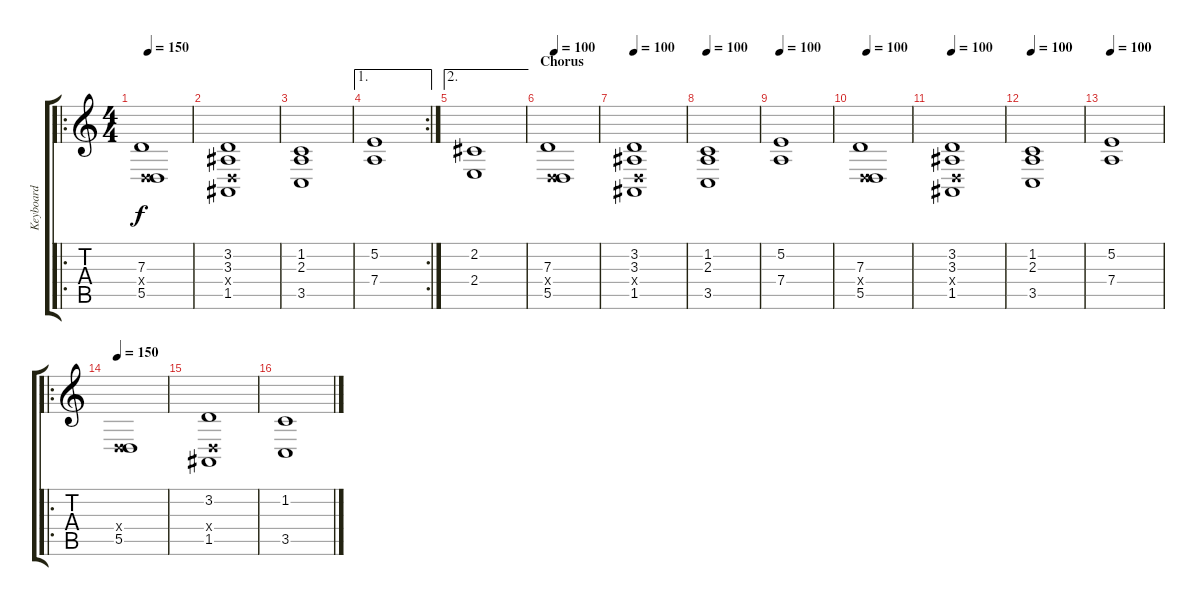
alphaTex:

\track ("Keyboard" "Keyboard") {instrument synthstrings1}
\staff {score tabs}
\tuning (E4 B3 G3 D3 A2 E2) {hide}
\ro
\ts (4 4)
\tempo 150
\clef g2
\ks c
(7.3 0.4{x} 5.5).1{dy f} |
(3.2 3.3 0.4{x} 1.5).1 |
(1.2 2.3 3.5).1 |
\ae 1
\rc 2
(5.2 7.4).1 |
\ae 2
(2.2 2.4).1 |
\section ("" "Chorus")
\tempo 100
(7.3 0.4{x} 5.5).1 |
\tempo 100
(3.2 3.3 0.4{x} 1.5).1 |
\tempo 100
(1.2 2.3 3.5).1 |
\tempo 100
(5.2 7.4).1 |
\tempo 100
(7.3 0.4{x} 5.5).1 |
\tempo 100
(3.2 3.3 0.4{x} 1.5).1 |
\tempo 100
(1.2 2.3 3.5).1 |
\tempo 100
(5.2 7.4).1 |
\ro
\tempo 150
(0.4{x} 5.5).1 |
(3.2 0.4{x} 1.5).1 |
(1.2 3.5).1
